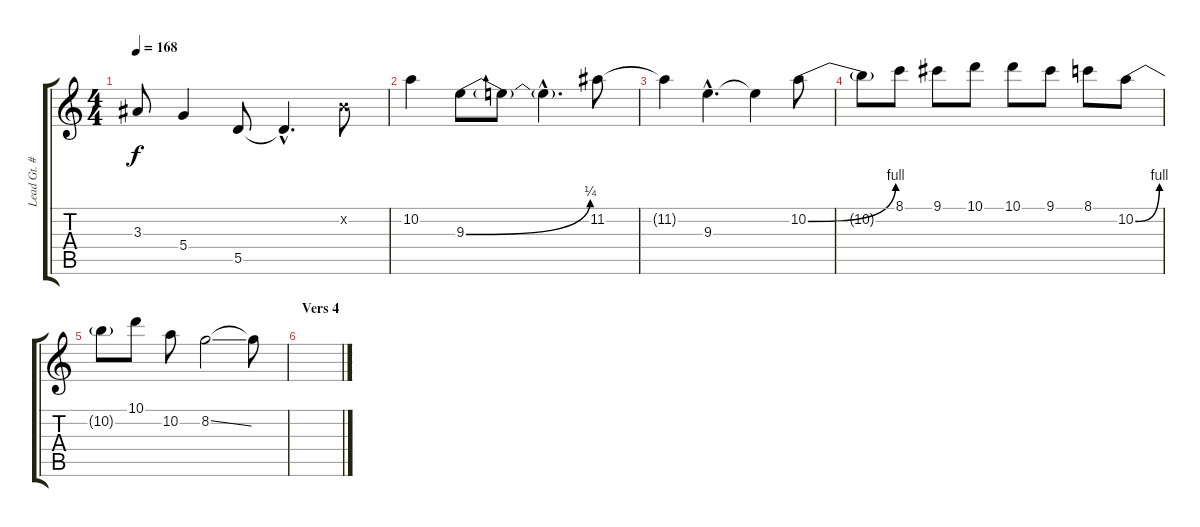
\track ("Lead Gt. #1 -Les Paul (Greg steele)" "Lead Gt. #") {instrument overdrivenguitar}
\staff {score tabs}
\tuning (E4 B3 G3 D3 A2 E2) {hide}
\ts (4 4)
\tempo 168
\clef g2
\ks c
3.3{t}.8{dy f} 5.4.4 5.5.8 5.5{hac t}.4{d} 0.2{x}.8 |
10.2.4 9.3{be (bend 0 0 60 1)}.8 9.3{t}.8 9.3{hac t}.4{d} 11.2.8 |
11.2{t}.4 9.3{hac}.4{d} 9.3{t}.4 10.2{be (bend 0 0 60 4)}.8 |
10.2{t}.8 8.1.8 9.1.8 10.1.8 10.1.8 9.1.8 8.1.8 10.2{be (bend 0 0 60 4)}.8 |
10.2{t}.8 10.1.8 10.2.8 8.2{ss}.2 8.2{t}.8 |
\section ("" "Vers 4")
